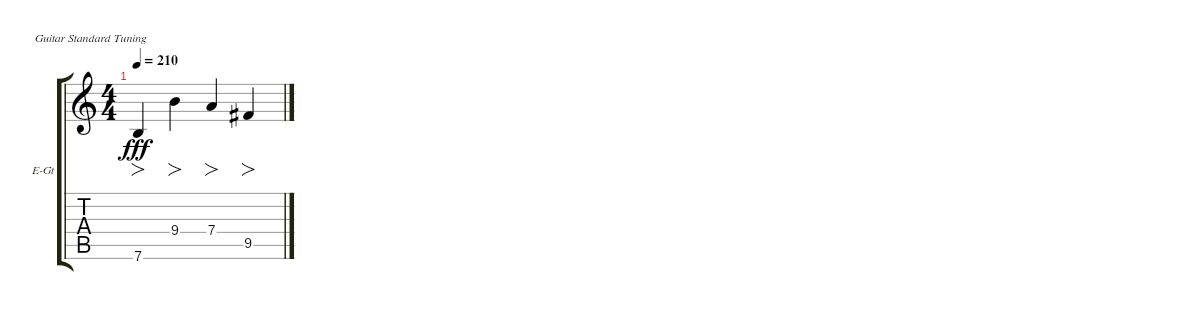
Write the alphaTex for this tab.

\defaultSystemsLayout 4
\bracketExtendMode groupsimilarinstruments
\firstSystemTrackNameOrientation horizontal
\otherSystemsTrackNameOrientation horizontal
\track ("Turner" "E-Gt") {instrument electricguitarclean}
\staff {score tabs}
\tuning (E4 B3 G3 D3 A2 E2)
\ts (4 4)
\tempo 210
\clef g2
\ks c
7.6.4{fo dy fff} 9.4.4{fo} 7.4.4{fo} 9.5.4{fo}
